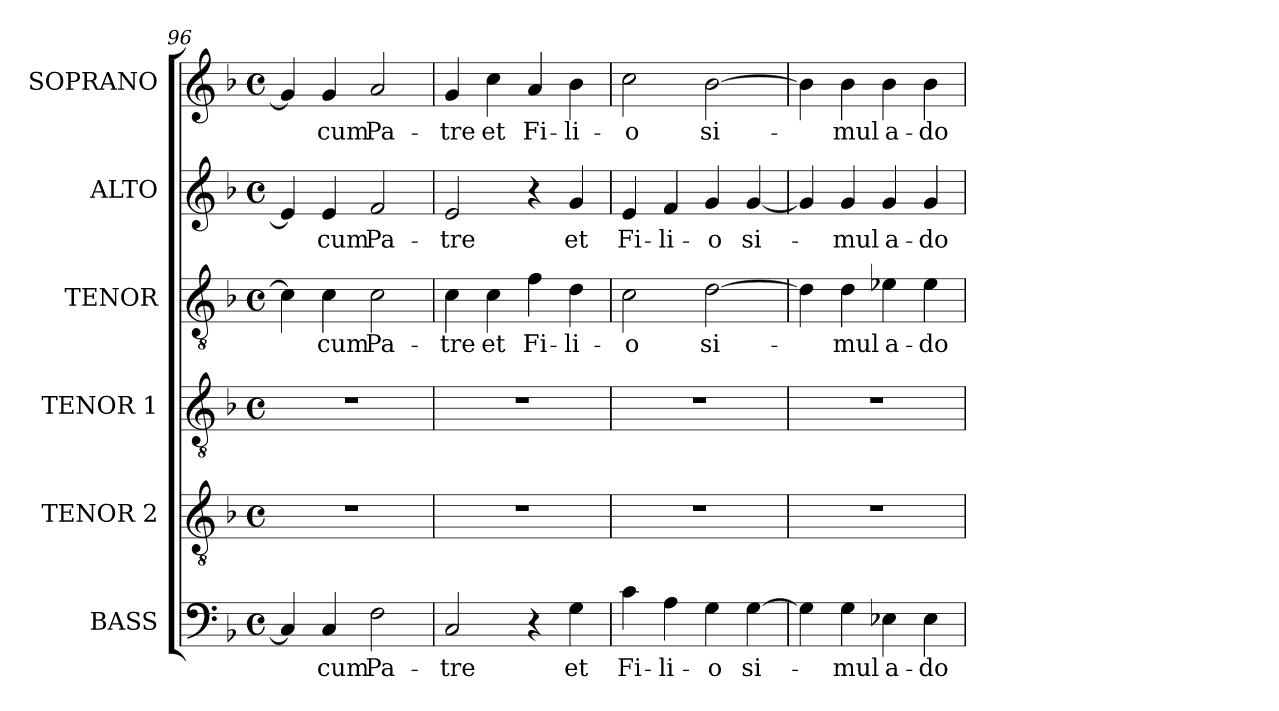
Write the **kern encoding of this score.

**kern	**text	**kern	**kern	**kern	**text	**kern	**text	**kern	**text
*part6	*part6	*part5	*part4	*part3	*part3	*part2	*part2	*part1	*part1
*staff6	*staff6	*staff5	*staff4	*staff3	*staff3	*staff2	*staff2	*staff1	*staff1
*I"BASS	*	*I"TENOR 2	*I"TENOR 1	*I"TENOR	*	*I"ALTO	*	*I"SOPRANO	*
*I'B.	*	*I'T2.	*I'T1.	*I'T.	*	*I'A.	*	*I'S.	*
*clefF4	*	*clefGv2	*clefGv2	*clefGv2	*	*clefG2	*	*clefG2	*
*	*	*ITrd7c12	*ITrd7c12	*ITrd7c12	*	*	*	*	*
*k[b-]	*	*k[b-]	*k[b-]	*k[b-]	*	*k[b-]	*	*k[b-]	*
*F:	*	*F:	*F:	*F:	*	*F:	*	*F:	*
*M4/4	*	*M4/4	*M4/4	*M4/4	*	*M4/4	*	*M4/4	*
*met(c)	*	*met(c)	*met(c)	*met(c)	*	*met(c)	*	*met(c)	*
=96	=96	=96	=96	=96	=96	=96	=96	=96	=96
4Ci/]	.	1r	1r	4Ci\]	.	4ei/]	.	4gi/]	.
!	!LO:LY:b:color=#000000	!	!	!	!	!	!	!	!
!	!	!	!	!	!LO:LY:b:color=#000000	!	!	!	!
!	!	!	!	!	!	!	!LO:LY:b:color=#000000	!	!
!	!	!	!	!	!	!	!	!	!LO:LY:b:color=#000000
4Ci/	cum	.	.	4Ci\	cum	4ei/	cum	4gi/	cum
!	!LO:LY:b:color=#000000	!	!	!	!	!	!	!	!
!	!	!	!	!	!LO:LY:b:color=#000000	!	!	!	!
!	!	!	!	!	!	!	!LO:LY:b:color=#000000	!	!
!	!	!	!	!	!	!	!	!	!LO:LY:b:color=#000000
2Fi\	Pa-	.	.	2Ci\	Pa-	2fi/	Pa-	2ai/	Pa-
!!LO:LB:g=z
=97	=97	=97	=97	=97	=97	=97	=97	=97	=97
!	!LO:LY:b:color=#000000	!	!	!	!	!	!	!	!
!	!	!	!	!	!LO:LY:b:color=#000000	!	!	!	!
!	!	!	!	!	!	!	!LO:LY:b:color=#000000	!	!
!	!	!	!	!	!	!	!	!	!LO:LY:b:color=#000000
2Ci/	-tre	1r	1r	4Ci\	-tre	2ei/	-tre	4gi/	-tre
!	!	!	!	!	!LO:LY:b:color=#000000	!	!	!	!
!	!	!	!	!	!	!	!	!	!LO:LY:b:color=#000000
.	.	.	.	4Ci\	et	.	.	4cci\	et
!	!	!	!	!	!LO:LY:b:color=#000000	!	!	!	!
!	!	!	!	!	!	!	!	!	!LO:LY:b:color=#000000
4r	.	.	.	4Fi\	Fi-	4r	.	4ai/	Fi-
!	!LO:LY:b:color=#000000	!	!	!	!	!	!	!	!
!	!	!	!	!	!LO:LY:b:color=#000000	!	!	!	!
!	!	!	!	!	!	!	!LO:LY:b:color=#000000	!	!
!	!	!	!	!	!	!	!	!	!LO:LY:b:color=#000000
4Gi\	et	.	.	4Di\	-li-	4gi/	et	4b-i\	-li-
=98	=98	=98	=98	=98	=98	=98	=98	=98	=98
!	!LO:LY:b:color=#000000	!	!	!	!	!	!	!	!
!	!	!	!	!	!LO:LY:b:color=#000000	!	!	!	!
!	!	!	!	!	!	!	!LO:LY:b:color=#000000	!	!
!	!	!	!	!	!	!	!	!	!LO:LY:b:color=#000000
4ci\	Fi-	1r	1r	2Ci\	-o	4ei/	Fi-	2cci\	-o
!	!LO:LY:b:color=#000000	!	!	!	!	!	!	!	!
!	!	!	!	!	!	!	!LO:LY:b:color=#000000	!	!
4Ai\	-li-	.	.	.	.	4fi/	-li-	.	.
!	!LO:LY:b:color=#000000	!	!	!	!	!	!	!	!
!	!	!	!	!	!LO:LY:b:color=#000000	!	!	!	!
!	!	!	!	!	!	!	!LO:LY:b:color=#000000	!	!
!	!	!	!	!	!	!	!	!	!LO:LY:b:color=#000000
4Gi\	-o	.	.	[2Di\	si-	4gi/	-o	[2b-i\	si-
!	!LO:LY:b:color=#000000	!	!	!	!	!	!	!	!
!	!	!	!	!	!	!	!LO:LY:b:color=#000000	!	!
[4Gi\	si-	.	.	.	.	[4gi/	si-	.	.
=99	=99	=99	=99	=99	=99	=99	=99	=99	=99
4Gi\]	.	1r	1r	4Di\]	.	4gi/]	.	4b-i\]	.
!	!LO:LY:b:color=#000000	!	!	!	!	!	!	!	!
!	!	!	!	!	!LO:LY:b:color=#000000	!	!	!	!
!	!	!	!	!	!	!	!LO:LY:b:color=#000000	!	!
!	!	!	!	!	!	!	!	!	!LO:LY:b:color=#000000
4Gi\	-mul	.	.	4Di\	-mul	4gi/	-mul	4b-i\	-mul
!	!LO:LY:b:color=#000000	!	!	!	!	!	!	!	!
!	!	!	!	!	!LO:LY:b:color=#000000	!	!	!	!
!	!	!	!	!	!	!	!LO:LY:b:color=#000000	!	!
!	!	!	!	!	!	!	!	!	!LO:LY:b:color=#000000
4E-Xi\	a-	.	.	4E-Xi\	a-	4gi/	a-	4b-i\	a-
!	!LO:LY:b:color=#000000	!	!	!	!	!	!	!	!
!	!	!	!	!	!LO:LY:b:color=#000000	!	!	!	!
!	!	!	!	!	!	!	!LO:LY:b:color=#000000	!	!
!	!	!	!	!	!	!	!	!	!LO:LY:b:color=#000000
4E-i\	-do-	.	.	4E-i\	-do-	4gi/	-do-	4b-i\	-do-
=	=	=	=	=	=	=	=	=	=
*-	*-	*-	*-	*-	*-	*-	*-	*-	*-
